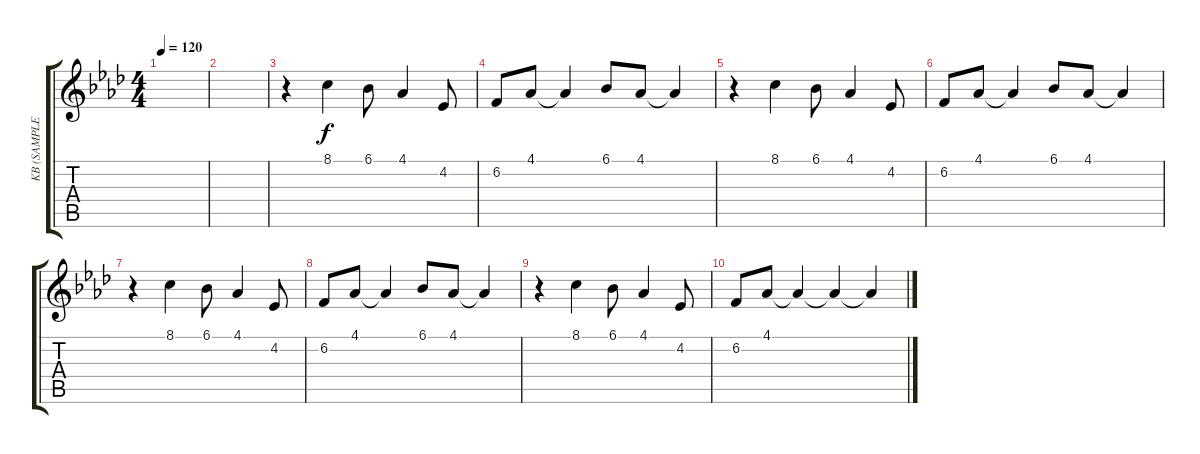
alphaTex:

\track ("KB (SAMPLE)" "KB (SAMPLE") {instrument fx7echoes}
\staff {score tabs}
\tuning (E4 B3 G3 D3 A2 E2) {hide}
\ts (4 4)
\tempo 120
\clef g2
\ks ab
|
|
r.4{instrument pad7halo} 8.1.4 6.1.8 4.1.4 4.2.8 |
6.2.8 4.1.8 4.1{t}.4 6.1.8 4.1.8 4.1{t}.4 |
r.4 8.1.4 6.1.8 4.1.4 4.2.8 |
6.2.8 4.1.8 4.1{t}.4 6.1.8 4.1.8 4.1{t}.4 |
r.4 8.1.4 6.1.8 4.1.4 4.2.8 |
6.2.8 4.1.8 4.1{t}.4 6.1.8 4.1.8 4.1{t}.4 |
r.4 8.1.4 6.1.8 4.1.4 4.2.8 |
6.2.8 4.1.8 4.1{t}.4 4.1{t}.4 4.1{t}.4
